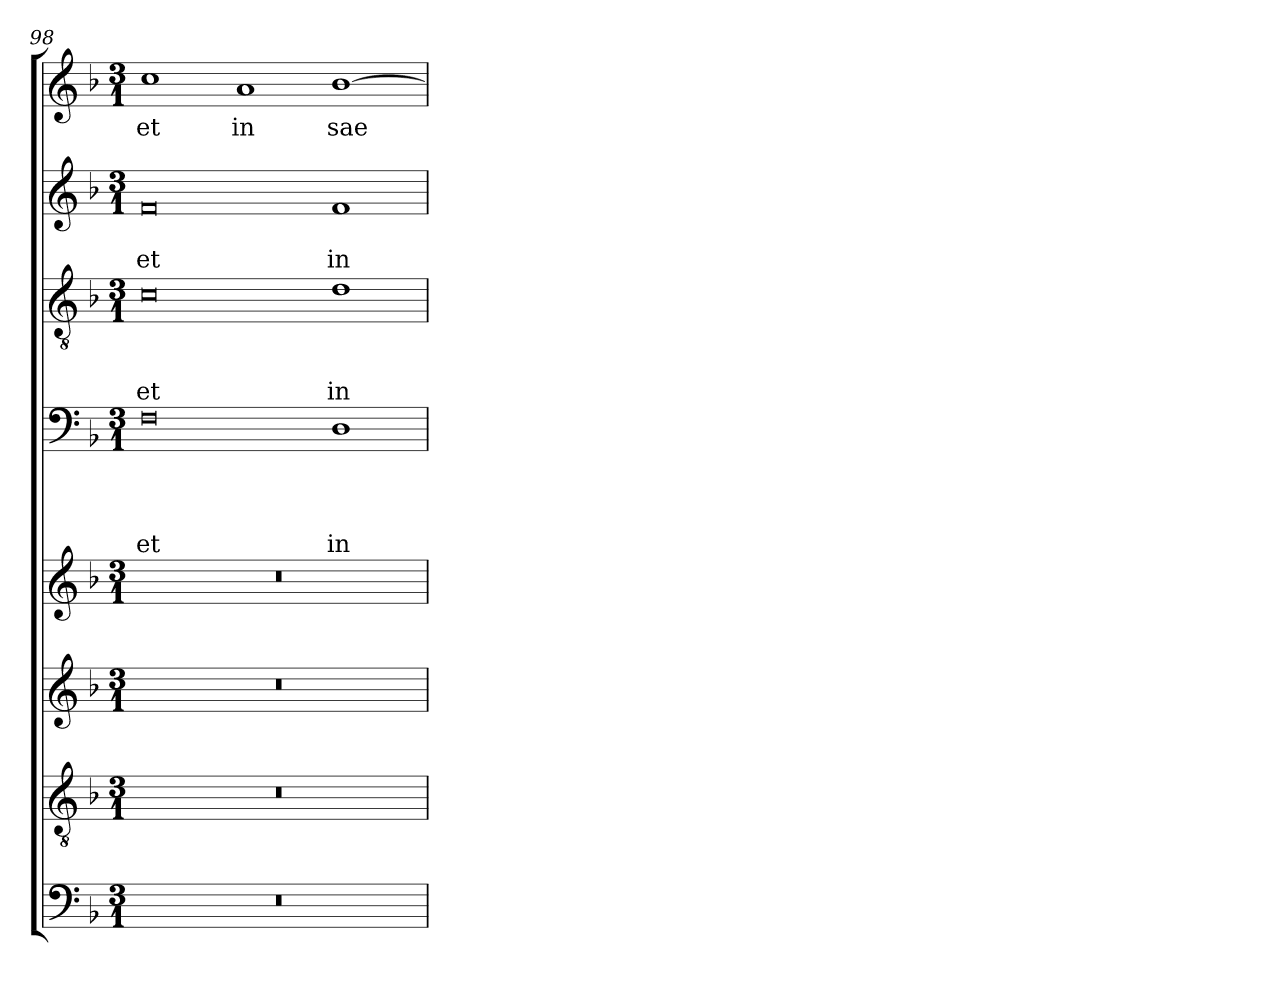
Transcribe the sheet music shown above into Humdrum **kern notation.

**kern	**kern	**kern	**kern	**kern	**text	**text	**text	**text	**kern	**text	**text	**text	**kern	**text	**text	**kern	**text
*part8	*part7	*part6	*part5	*part4	*part4	*part4	*part4	*part4	*part3	*part3	*part3	*part3	*part2	*part2	*part2	*part1	*part1
*staff8	*staff7	*staff6	*staff5	*staff4	*staff4	*staff4	*staff4	*staff4	*staff3	*staff3	*staff3	*staff3	*staff2	*staff2	*staff2	*staff1	*staff1
!!LO:PB:g=z
*clefF4	*clefGv2	*clefG2	*clefG2	*clefF4	*	*	*	*	*clefGv2	*	*	*	*clefG2	*	*	*clefG2	*
*k[b-]	*k[b-]	*k[b-]	*k[b-]	*k[b-]	*	*	*	*	*k[b-]	*	*	*	*k[b-]	*	*	*k[b-]	*
*F:	*F:	*F:	*F:	*F:	*	*	*	*	*F:	*	*	*	*F:	*	*	*F:	*
*M3/1	*M3/1	*M3/1	*M3/1	*M3/1	*	*	*	*	*M3/1	*	*	*	*M3/1	*	*	*M3/1	*
=98	=98	=98	=98	=98	=98	=98	=98	=98	=98	=98	=98	=98	=98	=98	=98	=98	=98
!	!	!	!	!	!	!	!	!LO:LY:b	!	!	!	!LO:LY:b	!	!	!LO:LY:b	!	!LO:LY:b
0.r	0.r	0.r	0.r	0F	.	.	.	et	0c	.	.	et	0f	.	et	1cc	et
!	!	!	!	!	!	!	!	!	!	!	!	!	!	!	!	!	!LO:LY:b
.	.	.	.	.	.	.	.	.	.	.	.	.	.	.	.	1a	in
!	!	!	!	!	!	!	!	!LO:LY:b	!	!	!	!LO:LY:b	!	!	!LO:LY:b	!	!LO:LY:b
.	.	.	.	1D	.	.	.	in	1d	.	.	in	1f	.	in	[>1b-	sae-
=	=	=	=	=	=	=	=	=	=	=	=	=	=	=	=	=	=
*-	*-	*-	*-	*-	*-	*-	*-	*-	*-	*-	*-	*-	*-	*-	*-	*-	*-
